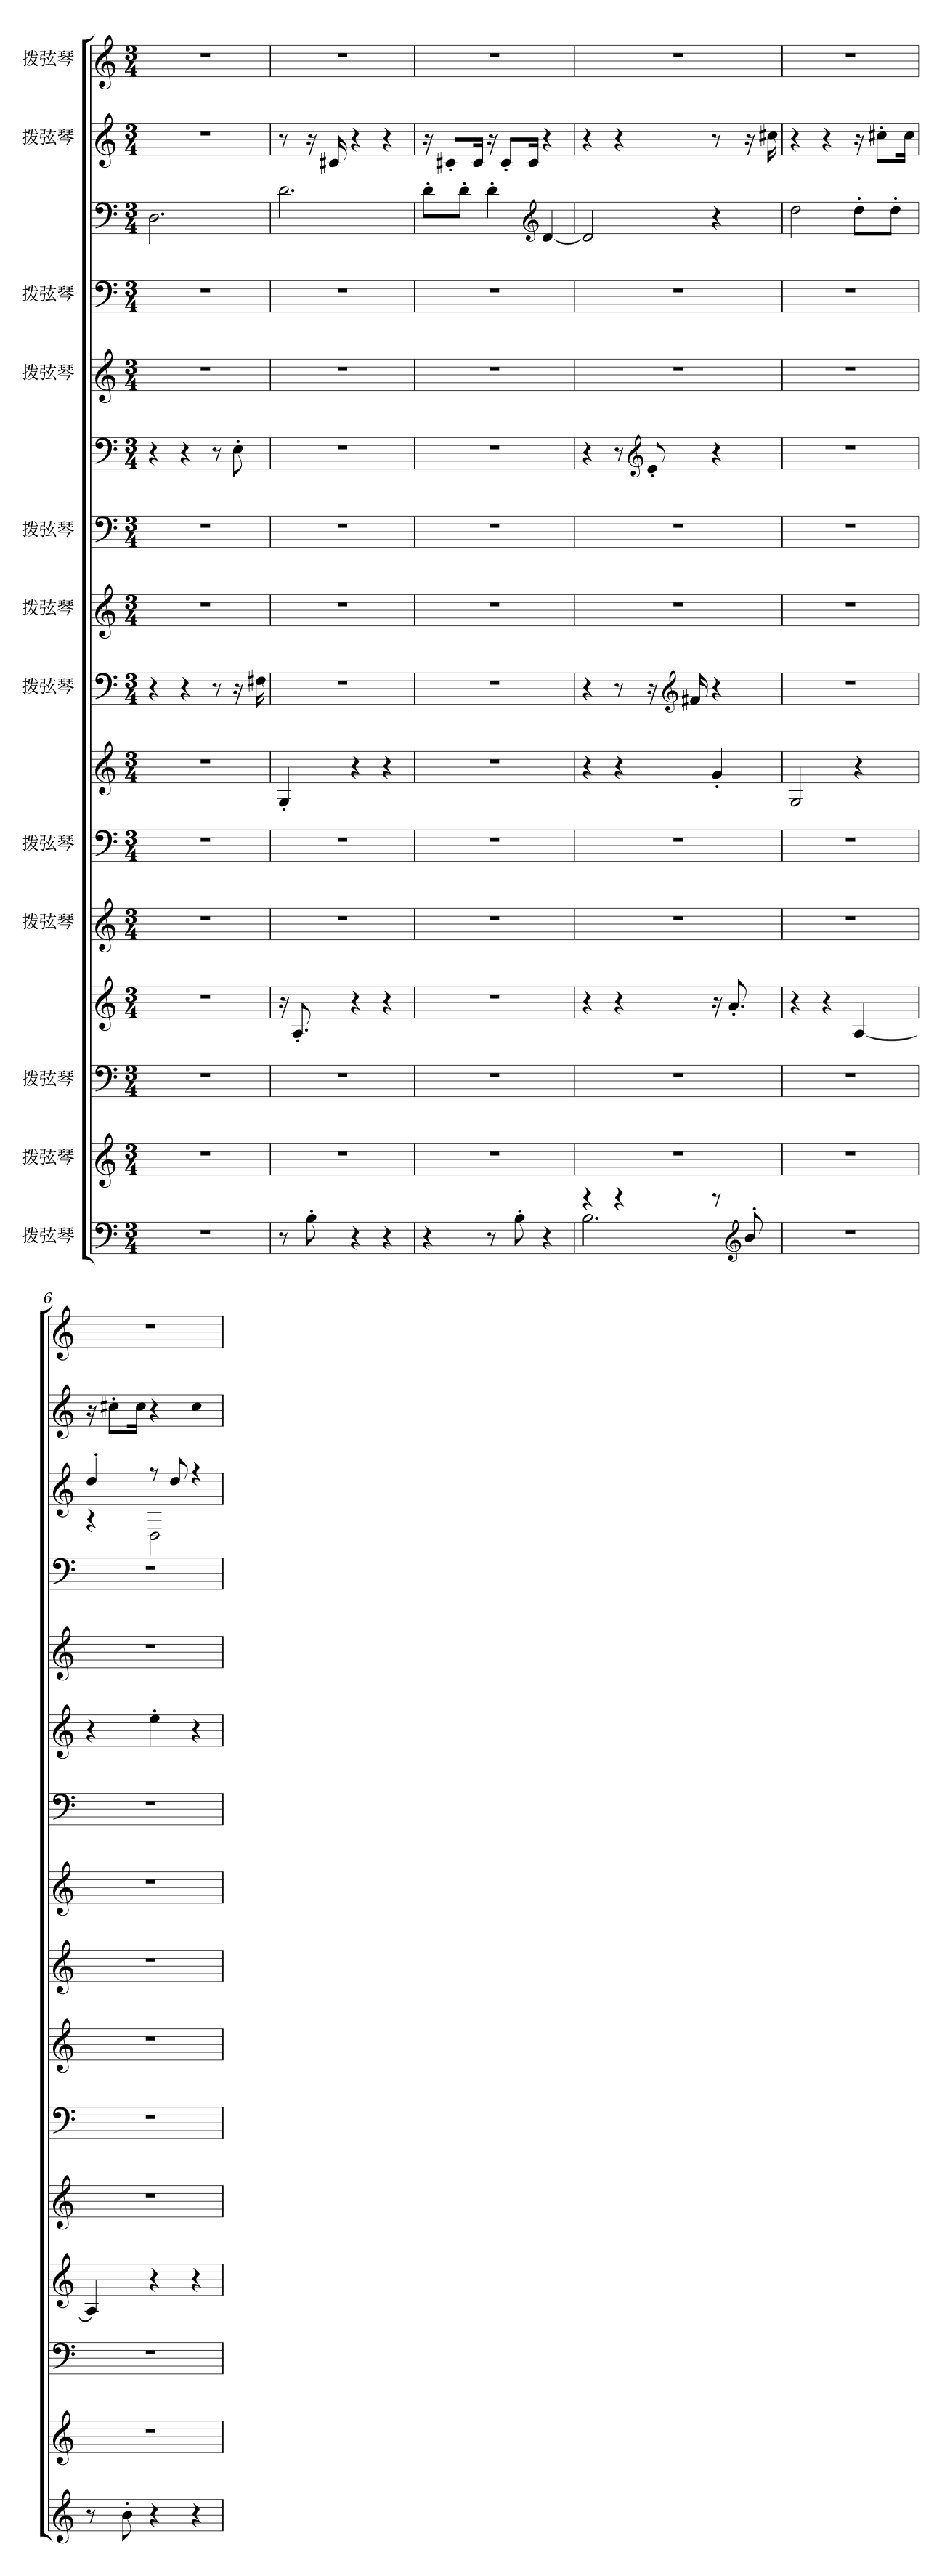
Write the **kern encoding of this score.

**kern	**kern	**kern	**kern	**kern	**kern	**kern	**kern	**kern	**kern	**kern	**kern	**kern	**kern	**kern	**kern
*part12	*part11	*part10	*part10	*part9	*part8	*part8	*part7	*part6	*part5	*part5	*part4	*part3	*part3	*part2	*part1
*staff16	*staff15	*staff14	*staff13	*staff12	*staff11	*staff10	*staff9	*staff8	*staff7	*staff6	*staff5	*staff4	*staff3	*staff2	*staff1
*I"拨弦琴	*I"拨弦琴	*I"拨弦琴	*	*I"拨弦琴	*I"拨弦琴	*	*I"拨弦琴	*I"拨弦琴	*I"拨弦琴	*	*I"拨弦琴	*I"拨弦琴	*	*I"拨弦琴	*I"拨弦琴
*clefF4	*clefG2	*clefF4	*clefG2	*clefG2	*clefF4	*clefG2	*clefF4	*clefG2	*clefF4	*clefF4	*clefG2	*clefF4	*clefF4	*clefG2	*clefG2
*k[]	*k[]	*k[]	*k[]	*k[]	*k[]	*k[]	*k[]	*k[]	*k[]	*k[]	*k[]	*k[]	*k[]	*k[]	*k[]
*M3/4	*M3/4	*M3/4	*M3/4	*M3/4	*M3/4	*M3/4	*M3/4	*M3/4	*M3/4	*M3/4	*M3/4	*M3/4	*M3/4	*M3/4	*M3/4
*MM172	*MM172	*MM172	*MM172	*MM172	*MM172	*MM172	*MM172	*MM172	*MM172	*MM172	*MM172	*MM172	*MM172	*MM172	*MM172
=1	=1	=1	=1	=1	=1	=1	=1	=1	=1	=1	=1	=1	=1	=1	=1
2.r	2.r	2.r	2.r	2.r	2.r	2.r	4r	2.r	2.r	4r	2.r	2.r	2.D\	2.r	2.r
.	.	.	.	.	.	.	4r	.	.	4r	.	.	.	.	.
.	.	.	.	.	.	.	8r	.	.	8r	.	.	.	.	.
.	.	.	.	.	.	.	16r	.	.	8E'\	.	.	.	.	.
.	.	.	.	.	.	.	16F#X\	.	.	.	.	.	.	.	.
=2	=2	=2	=2	=2	=2	=2	=2	=2	=2	=2	=2	=2	=2	=2	=2
8r	2.r	2.r	16r	2.r	2.r	4G'/	2.r	2.r	2.r	2.r	2.r	2.r	2.d\	8r	2.r
.	.	.	8.A'/	.	.	.	.	.	.	.	.	.	.	.	.
8B'\	.	.	.	.	.	.	.	.	.	.	.	.	.	16r	.
.	.	.	.	.	.	.	.	.	.	.	.	.	.	16c#X/	.
4r	.	.	4r	.	.	4r	.	.	.	.	.	.	.	4r	.
4r	.	.	4r	.	.	4r	.	.	.	.	.	.	.	4r	.
=3	=3	=3	=3	=3	=3	=3	=3	=3	=3	=3	=3	=3	=3	=3	=3
4r	2.r	2.r	2.r	2.r	2.r	2.r	2.r	2.r	2.r	2.r	2.r	2.r	8d'\L	16r	2.r
.	.	.	.	.	.	.	.	.	.	.	.	.	.	8c#X'/L	.
.	.	.	.	.	.	.	.	.	.	.	.	.	8d'\J	.	.
.	.	.	.	.	.	.	.	.	.	.	.	.	.	16c#/Jk	.
8r	.	.	.	.	.	.	.	.	.	.	.	.	4d'\	16r	.
.	.	.	.	.	.	.	.	.	.	.	.	.	.	8c#'/L	.
8B'\	.	.	.	.	.	.	.	.	.	.	.	.	.	.	.
.	.	.	.	.	.	.	.	.	.	.	.	.	.	16c#/Jk	.
*	*	*	*	*	*	*	*	*	*	*	*	*	*clefG2	*	*
4r	.	.	.	.	.	.	.	.	.	.	.	.	[4d/	4r	.
=4	=4	=4	=4	=4	=4	=4	=4	=4	=4	=4	=4	=4	=4	=4	=4
*^	*	*	*	*	*	*	*	*	*	*	*	*	*	*	*
4r	2.B\	2.r	2.r	4r	2.r	2.r	4r	4r	2.r	2.r	4r	2.r	2.r	2d/]	4r	2.r
4r	.	.	.	4r	.	.	4r	8r	.	.	8r	.	.	.	4r	.
*	*	*	*	*	*	*	*	*	*	*	*clefG2	*	*	*	*	*
.	.	.	.	.	.	.	.	16r	.	.	8e'/	.	.	.	.	.
*	*	*	*	*	*	*	*	*clefG2	*	*	*	*	*	*	*	*
.	.	.	.	.	.	.	.	16f#X/	.	.	.	.	.	.	.	.
8r	.	.	.	16r	.	.	4g'/	4r	.	.	4r	.	.	4r	8r	.
.	.	.	.	8.a'/	.	.	.	.	.	.	.	.	.	.	.	.
*clefG2	*	*	*	*	*	*	*	*	*	*	*	*	*	*	*	*
8b'/	.	.	.	.	.	.	.	.	.	.	.	.	.	.	16r	.
.	.	.	.	.	.	.	.	.	.	.	.	.	.	.	16cc#X\	.
*v	*v	*	*	*	*	*	*	*	*	*	*	*	*	*	*	*
!!LO:PB:g=z
=5	=5	=5	=5	=5	=5	=5	=5	=5	=5	=5	=5	=5	=5	=5	=5
2.r	2.r	2.r	4r	2.r	2.r	2G/	2.r	2.r	2.r	2.r	2.r	2.r	2dd\	4r	2.r
.	.	.	4r	.	.	.	.	.	.	.	.	.	.	4r	.
.	.	.	[4A/	.	.	4r	.	.	.	.	.	.	8dd'\L	16r	.
.	.	.	.	.	.	.	.	.	.	.	.	.	.	8cc#X'\L	.
.	.	.	.	.	.	.	.	.	.	.	.	.	8dd'\J	.	.
.	.	.	.	.	.	.	.	.	.	.	.	.	.	16cc#\Jk	.
=6	=6	=6	=6	=6	=6	=6	=6	=6	=6	=6	=6	=6	=6	=6	=6
*	*	*	*	*	*	*	*	*	*	*	*	*	*^	*	*
8r	2.r	2.r	4A/]	2.r	2.r	2.r	2.r	2.r	2.r	4r	2.r	2.r	4dd'/	4r	16r	2.r
.	.	.	.	.	.	.	.	.	.	.	.	.	.	.	8cc#X'\L	.
8b'\	.	.	.	.	.	.	.	.	.	.	.	.	.	.	.	.
.	.	.	.	.	.	.	.	.	.	.	.	.	.	.	16cc#\Jk	.
4r	.	.	4r	.	.	.	.	.	.	4ee'\	.	.	8r	2D\	4r	.
.	.	.	.	.	.	.	.	.	.	.	.	.	8dd/	.	.	.
4r	.	.	4r	.	.	.	.	.	.	4r	.	.	4r	.	4cc#\	.
*	*	*	*	*	*	*	*	*	*	*	*	*	*v	*v	*	*
=	=	=	=	=	=	=	=	=	=	=	=	=	=	=	=
*-	*-	*-	*-	*-	*-	*-	*-	*-	*-	*-	*-	*-	*-	*-	*-
